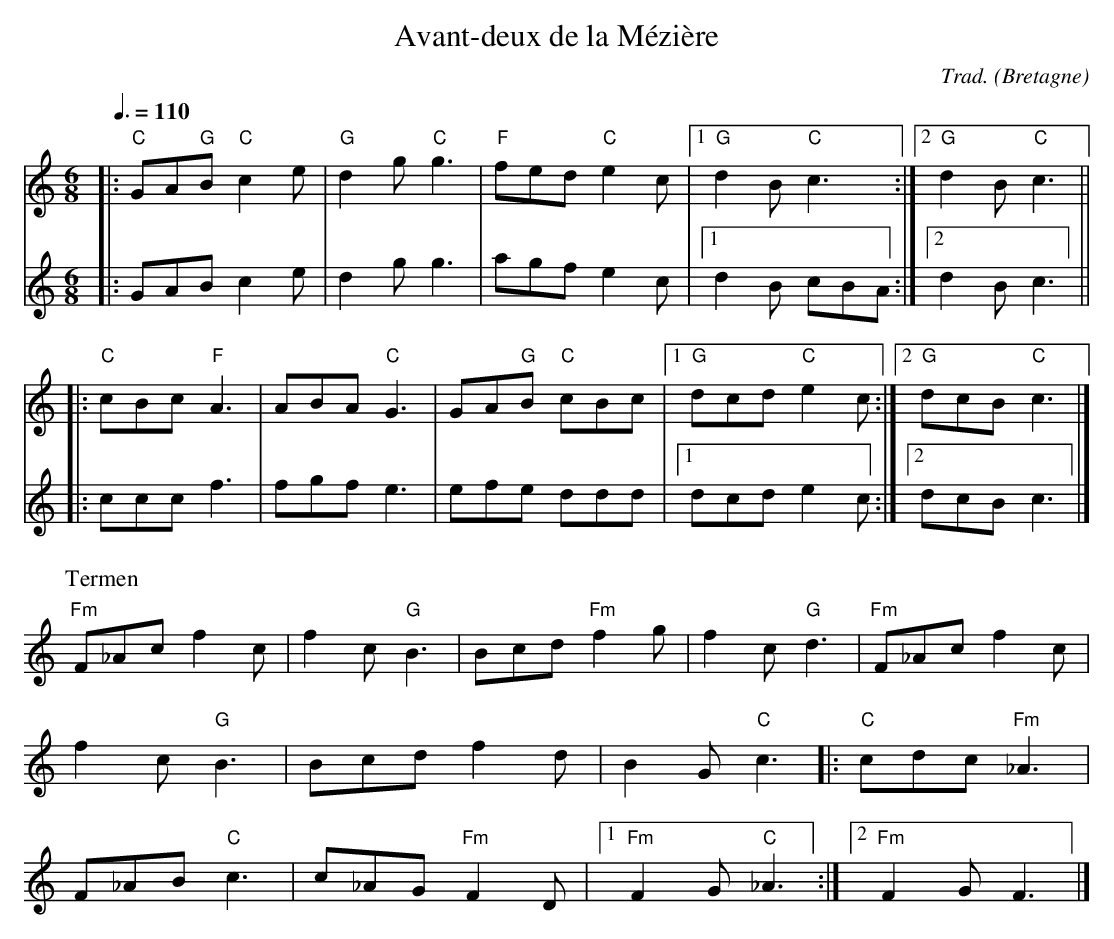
X:1
T:Avant-deux de la Mézière
C:Trad.
O:Bretagne
M:6/8
L:1/8
Q:3/8=110
K:C
V:1
|:"C"GA"G"B "C"c2 e|"G"d2 g "C"g3|"F"fed "C"e2 c |1 "G"d2 B "C"c3 :|2 "G"d2 B "C"c3||
|:"C"cBc "F"A3 | ABA "C"G3 | GA"G"B "C"cBc |1 "G"dcd "C"e2c :|2 "G"dcB "C"c3 |]
V:2
|: GAB c2 e | d2 g g3 | agf e2 c |1 d2 B cBA :|2 d2 B c3 ||
|:ccc f3 | fgf e3 | efe ddd |1 dcd e2 c :|2 dcB c3 |]
%%vskip 1
P:Termen
"Fm"F_Ac f2c | f2c "G"B3 | Bcd "Fm"f2g | f2c "G"d3 |\
"Fm"F_Ac f2c | f2c "G"B3 | Bcd f2d | B2G "C"c3 |:\
"C"cdc "Fm"_A3 | F_AB "C"c3 | c_AG "Fm"F2D |1 "Fm"F2G "C"_A3 :|2 "Fm"F2G F3 |]
